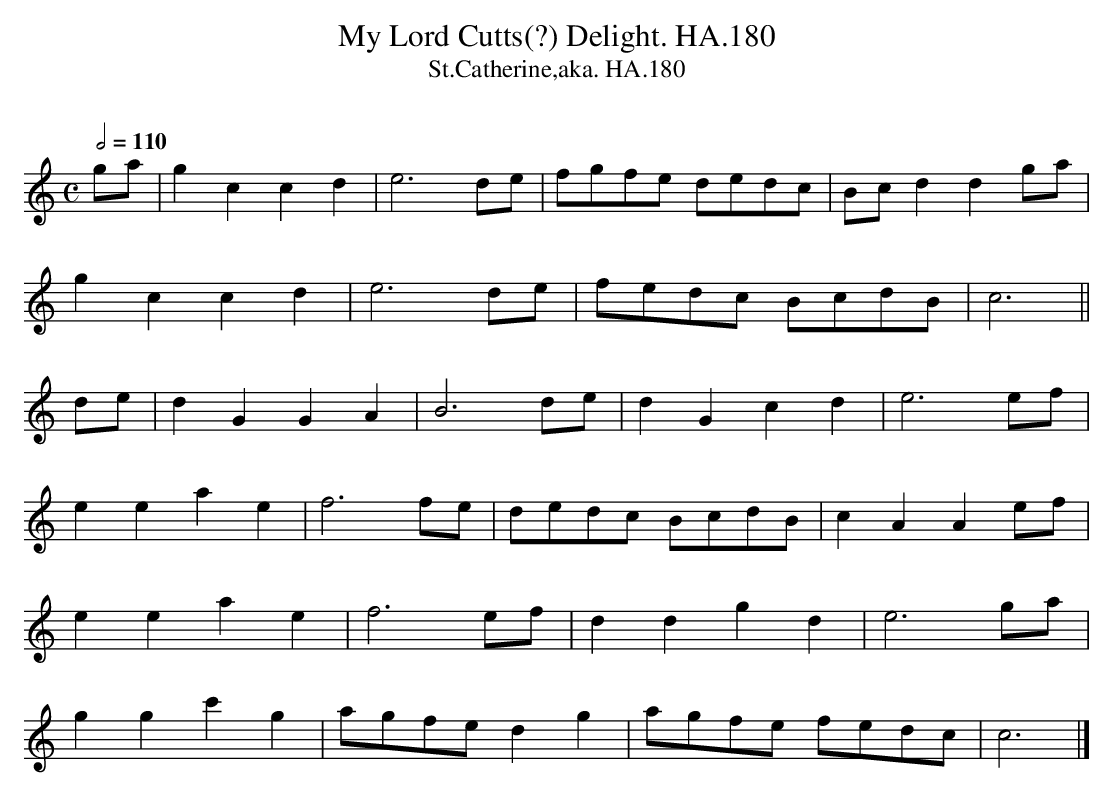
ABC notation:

X:1
T:My Lord Cutts(?) Delight. HA.180
T:St.Catherine,aka. HA.180
M:C
L:1/8
Q:1/2=110
O:
K:C
ga|g2c2 c2d2|e6 de|fgfe dedc|Bc d2d2 ga|
g2c2 c2d2|e6 de|fedc BcdB|c6||
de|d2G2 G2A2|B6 de|d2G2 c2d2|e6 ef|
e2e2 a2e2|f6 fe|dedc BcdB|c2A2 A2 ef|
e2e2 a2e2|f6 ef|d2d2 g2d2|e6 ga|
g2g2 c'2g2|agfe d2g2|agfe fedc|c6|]
